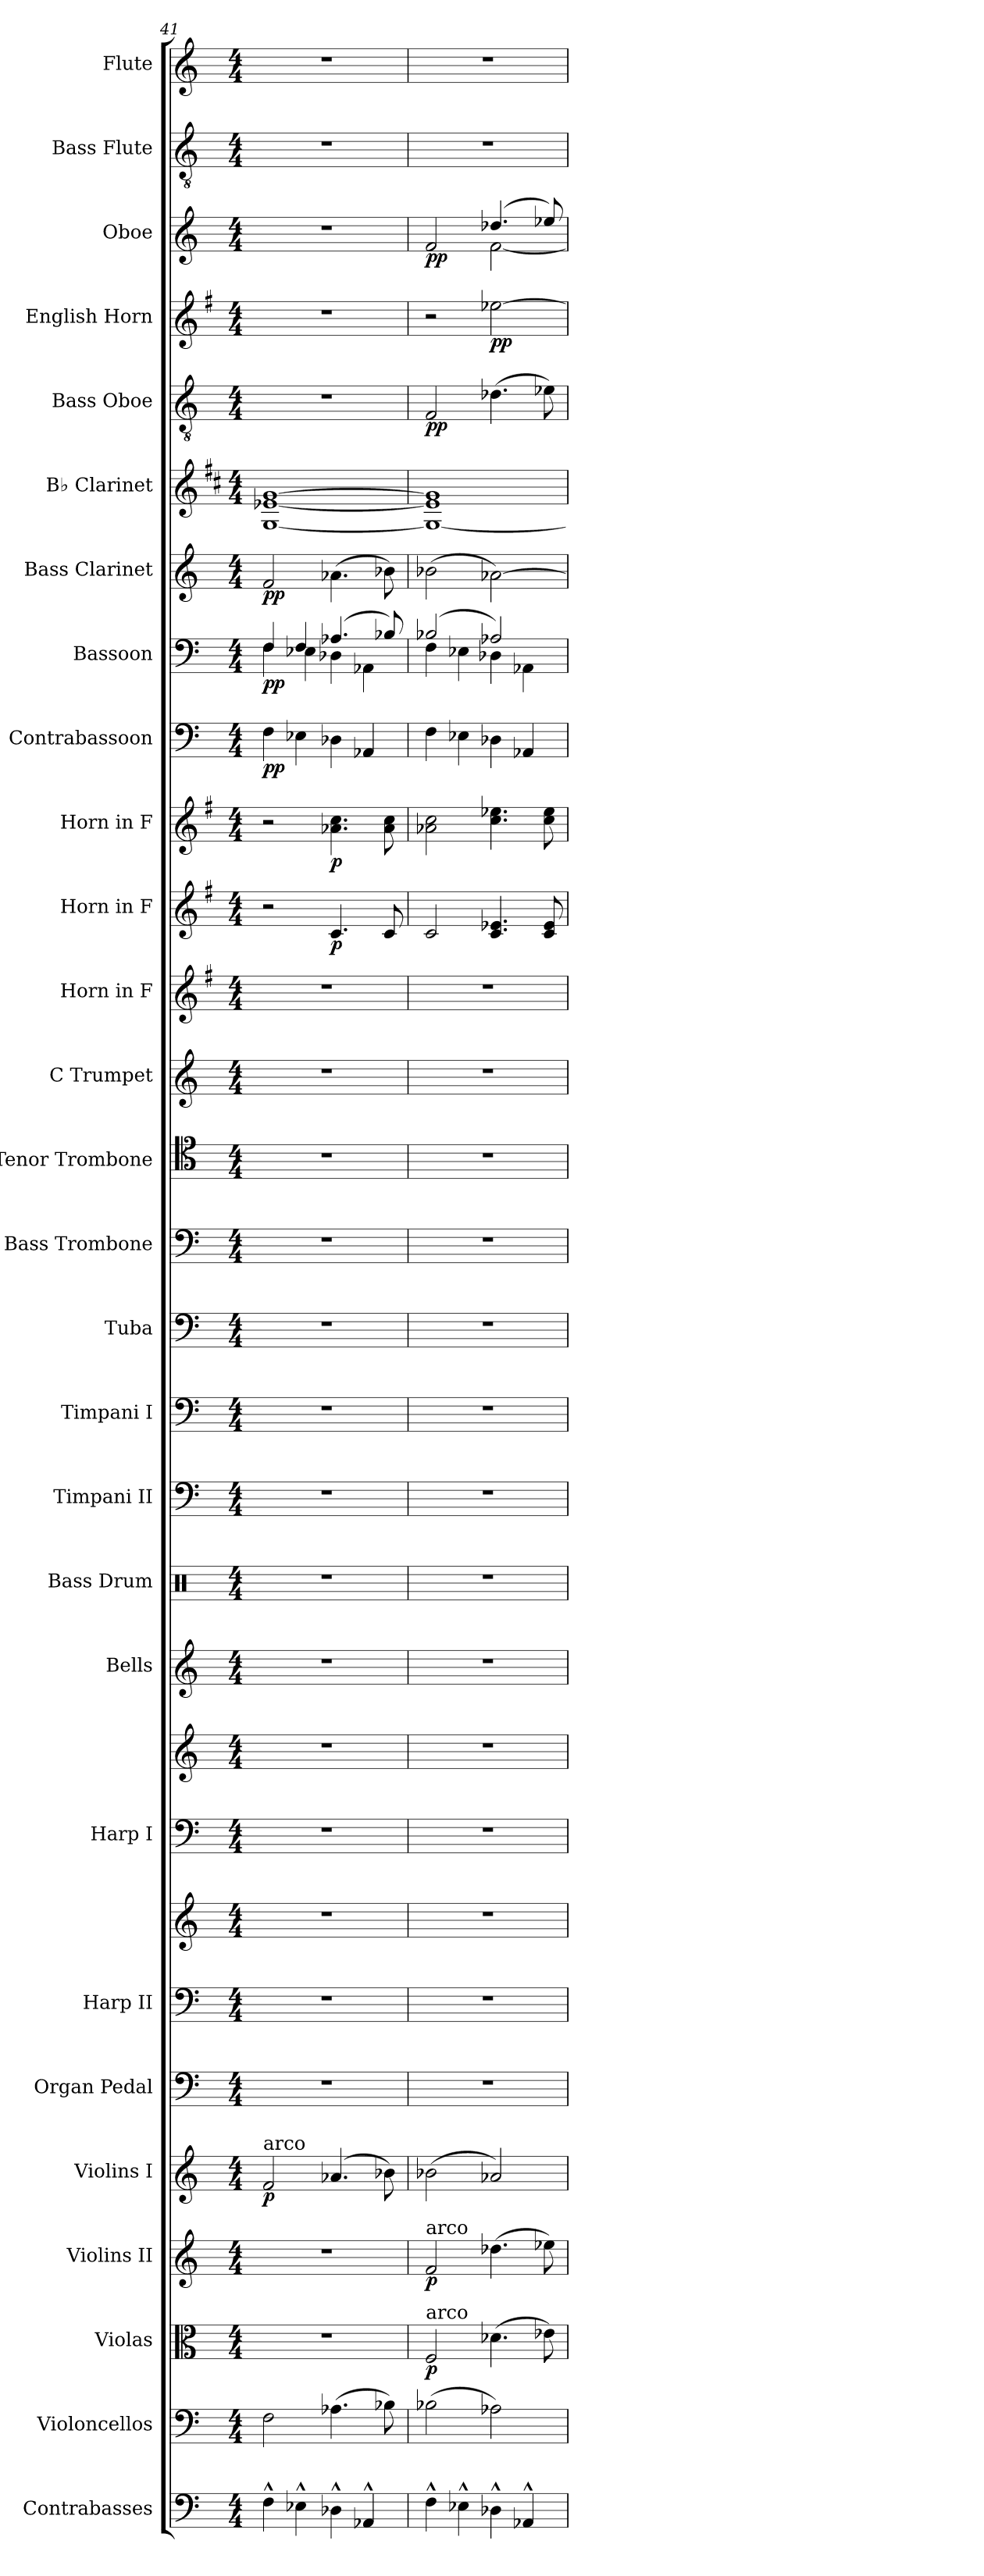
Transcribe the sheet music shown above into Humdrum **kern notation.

**kern	**kern	**kern	**dynam	**kern	**dynam	**kern	**dynam	**kern	**kern	**kern	**kern	**kern	**kern	**kern	**kern	**kern	**kern	**kern	**kern	**kern	**kern	**kern	**dynam	**kern	**dynam	**kern	**dynam	**kern	**dynam	**kern	**dynam	**kern	**kern	**dynam	**kern	**dynam	**kern	**dynam	**kern	**kern
*part28	*part27	*part26	*part26	*part25	*part25	*part24	*part24	*part23	*part22	*part22	*part21	*part21	*part20	*part19	*part18	*part17	*part16	*part15	*part14	*part13	*part12	*part11	*part11	*part10	*part10	*part9	*part9	*part8	*part8	*part7	*part7	*part6	*part5	*part5	*part4	*part4	*part3	*part3	*part2	*part1
*staff30	*staff29	*staff28	*staff28	*staff27	*staff27	*staff26	*staff26	*staff25	*staff24	*staff23	*staff22	*staff21	*staff20	*staff19	*staff18	*staff17	*staff16	*staff15	*staff14	*staff13	*staff12	*staff11	*staff11	*staff10	*staff10	*staff9	*staff9	*staff8	*staff8	*staff7	*staff7	*staff6	*staff5	*staff5	*staff4	*staff4	*staff3	*staff3	*staff2	*staff1
*I"Contrabasses	*I"Violoncellos	*I"Violas	*	*I"Violins II	*	*I"Violins I	*	*I"Organ Pedal	*I"Harp II	*	*I"Harp I	*	*I"Bells	*I"Bass Drum	*I"Timpani II	*I"Timpani I	*I"Tuba	*I"Bass Trombone	*I"Tenor Trombone	*I"C Trumpet	*I"Horn in F	*I"Horn in F	*	*I"Horn in F	*	*I"Contrabassoon	*	*I"Bassoon	*	*I"Bass Clarinet	*	*I"B♭ Clarinet	*I"Bass Oboe	*	*I"English Horn	*	*I"Oboe	*	*I"Bass Flute	*I"Flute
*I'Cb.	*I'Vcs.	*I'Vlas.	*	*I'Vlns.	*	*I'Vlns.	*	*I'Org.	*I'Hrp.	*	*I'Hrp.	*	*	*I'B. Dr.	*I'Timp.	*I'Timp.	*I'Tba.	*I'B. Tbn.	*I'T. Tbn.	*I'C Tpt.	*	*	*	*	*	*I'Cbsn.	*	*I'Bsn.	*	*I'B. Cl.	*	*I'B♭ Cl.	*	*	*I'E. Hn.	*	*I'Ob.	*	*I'B. Fl.	*I'Fl.
*clefF4	*clefF4	*clefC3	*	*clefG2	*	*clefG2	*	*clefF4	*clefF4	*clefG2	*clefF4	*clefG2	*clefG2	*clefX	*clefF4	*clefF4	*clefF4	*clefF4	*clefC4	*clefG2	*clefG2	*clefG2	*	*clefG2	*	*clefF4	*	*clefF4	*	*clefG2	*	*clefG2	*clefGv2	*	*clefG2	*	*clefG2	*	*clefGv2	*clefG2
*ITrd7c12	*	*	*	*	*	*	*	*	*	*	*	*	*	*	*	*	*	*	*	*	*ITrd4c7	*ITrd4c7	*	*ITrd4c7	*	*ITrd7c12	*	*	*	*ITrd8c14	*	*ITrd1c2	*	*	*ITrd4c7	*	*	*	*	*
*k[]	*k[]	*k[]	*	*k[]	*	*k[]	*	*k[]	*k[]	*k[]	*k[]	*k[]	*k[]	*k[]	*k[]	*k[]	*k[]	*k[]	*k[]	*k[]	*k[]	*k[]	*	*k[]	*	*k[]	*	*k[]	*	*k[]	*	*k[]	*k[]	*	*k[]	*	*k[]	*	*k[]	*k[]
*M4/4	*M4/4	*M4/4	*	*M4/4	*	*M4/4	*	*M4/4	*M4/4	*M4/4	*M4/4	*M4/4	*M4/4	*M4/4	*M4/4	*M4/4	*M4/4	*M4/4	*M4/4	*M4/4	*M4/4	*M4/4	*	*M4/4	*	*M4/4	*	*M4/4	*	*M4/4	*	*M4/4	*M4/4	*	*M4/4	*	*M4/4	*	*M4/4	*M4/4
=41	=41	=41	=41	=41	=41	=41	=41	=41	=41	=41	=41	=41	=41	=41	=41	=41	=41	=41	=41	=41	=41	=41	=41	=41	=41	=41	=41	=41	=41	=41	=41	=41	=41	=41	=41	=41	=41	=41	=41	=41
*	*	*	*	*	*	*	*	*	*	*	*	*	*	*	*	*	*	*	*	*	*	*	*	*	*	*	*	*^	*	*	*	*	*	*	*	*	*	*	*	*
!	!	!	!	!	!	!LO:TX:a:t=arco	!	!	!	!	!	!	!	!	!	!	!	!	!	!	!	!	!	!	!	!	!	!	!	!	!	!	!	!	!	!	!	!	!	!	!
!	!	!	!	!	!	!	!LO:DY:b	!	!	!	!	!	!	!	!	!	!	!	!	!	!	!	!	!	!	!	!LO:DY:b	!	!	!LO:DY:b	!	!LO:DY:b	!	!	!	!	!	!	!	!	!
4FF^^\	2F\	1r	.	1r	.	2f/	p	1r	1r	1r	1r	1r	1r	1r	1r	1r	1r	1r	1r	1r	1r	2r	.	2r	.	4FF\	pp	4F/	4F\	pp	2F/	pp	[1F [1d-X [1f	1r	.	1r	.	1r	.	1r	1r
4EE-X^^\	.	.	.	.	.	.	.	.	.	.	.	.	.	.	.	.	.	.	.	.	.	.	.	.	.	4EE-X\	.	4F/	4E-X\	.	.	.	.	.	.	.	.	.	.	.	.
!	!	!	!	!	!	!	!	!	!	!	!	!	!	!	!	!	!	!	!	!	!	!	!LO:DY:b	!	!LO:DY:b	!	!	!	!	!	!	!	!	!	!	!	!	!	!	!	!
4DD-X^^\	(4.A-X\	.	.	.	.	(4.a-X/	.	.	.	.	.	.	.	.	.	.	.	.	.	.	.	4.F/	p	4.d-X\ 4.f\	p	4DD-X\	.	(4.A-X/	4D-X\	.	(4.A-X\	.	.	.	.	.	.	.	.	.	.
4AAA-X^^/	.	.	.	.	.	.	.	.	.	.	.	.	.	.	.	.	.	.	.	.	.	.	.	.	.	4AAA-X/	.	.	4AA-X\	.	.	.	.	.	.	.	.	.	.	.	.
.	8B-X\)	.	.	.	.	8b-X\)	.	.	.	.	.	.	.	.	.	.	.	.	.	.	.	8F/	.	8d-\ 8f\	.	.	.	8B-X/)	.	.	8B-X\)	.	.	.	.	.	.	.	.	.	.
=42	=42	=42	=42	=42	=42	=42	=42	=42	=42	=42	=42	=42	=42	=42	=42	=42	=42	=42	=42	=42	=42	=42	=42	=42	=42	=42	=42	=42	=42	=42	=42	=42	=42	=42	=42	=42	=42	=42	=42	=42	=42
*	*	*	*	*	*	*	*	*	*	*	*	*	*	*	*	*	*	*	*	*	*	*	*	*	*	*	*	*	*	*	*	*	*	*	*	*	*	*^	*	*	*
!	!	!	!	!LO:TX:a:t=arco	!	!	!	!	!	!	!	!	!	!	!	!	!	!	!	!	!	!	!	!	!	!	!	!	!	!	!	!	!	!	!	!	!	!	!	!	!	!
!	!	!LO:TX:a:t=arco	!	!	!	!	!	!	!	!	!	!	!	!	!	!	!	!	!	!	!	!	!	!	!	!	!	!	!	!	!	!	!	!	!	!	!	!	!	!	!	!
!	!	!	!LO:DY:b	!	!LO:DY:b	!	!	!	!	!	!	!	!	!	!	!	!	!	!	!	!	!	!	!	!	!	!	!	!	!	!	!	!	!	!LO:DY:b	!	!	!	!	!LO:DY:b	!	!
4FF^^\	(2B-X\	2F/	p	2f/	p	(2b-X\	.	1r	1r	1r	1r	1r	1r	1r	1r	1r	1r	1r	1r	1r	1r	2F/	.	2d-X\ 2f\	.	4FF\	.	(2B-X/	4F\	.	(2B-X\	.	1F_ 1d-] 1f]	2F/	pp	2r	.	2f/	2ryy	pp	1r	1r
4EE-X^^\	.	.	.	.	.	.	.	.	.	.	.	.	.	.	.	.	.	.	.	.	.	.	.	.	.	4EE-X\	.	.	4E-X\	.	.	.	.	.	.	.	.	.	.	.	.	.
!	!	!	!	!	!	!	!	!	!	!	!	!	!	!	!	!	!	!	!	!	!	!	!	!	!	!	!	!	!	!	!	!	!	!	!	!	!LO:DY:b	!	!	!	!	!
4DD-X^^\	2A-X\)	(4.d-X\	.	(4.dd-X\	.	2a-X/)	.	.	.	.	.	.	.	.	.	.	.	.	.	.	.	4.F/ 4.A-X/	.	4.f\ 4.a-X\	.	4DD-X\	.	2A-X/)	4D-X\	.	[2A-X\)	.	.	(4.d-X\	.	[2a-X\	pp	(4.dd-X/	[2f\	.	.	.
4AAA-X^^/	.	.	.	.	.	.	.	.	.	.	.	.	.	.	.	.	.	.	.	.	.	.	.	.	.	4AAA-X/	.	.	4AA-X\	.	.	.	.	.	.	.	.	.	.	.	.	.
.	.	8e-X\)	.	8ee-X\)	.	.	.	.	.	.	.	.	.	.	.	.	.	.	.	.	.	8F/ 8A-/	.	8f\ 8a-\	.	.	.	.	.	.	.	.	.	8e-X\)	.	.	.	8ee-X/)	.	.	.	.
*	*	*	*	*	*	*	*	*	*	*	*	*	*	*	*	*	*	*	*	*	*	*	*	*	*	*	*	*v	*v	*	*	*	*	*	*	*	*	*v	*v	*	*	*
=	=	=	=	=	=	=	=	=	=	=	=	=	=	=	=	=	=	=	=	=	=	=	=	=	=	=	=	=	=	=	=	=	=	=	=	=	=	=	=	=
*-	*-	*-	*-	*-	*-	*-	*-	*-	*-	*-	*-	*-	*-	*-	*-	*-	*-	*-	*-	*-	*-	*-	*-	*-	*-	*-	*-	*-	*-	*-	*-	*-	*-	*-	*-	*-	*-	*-	*-	*-
